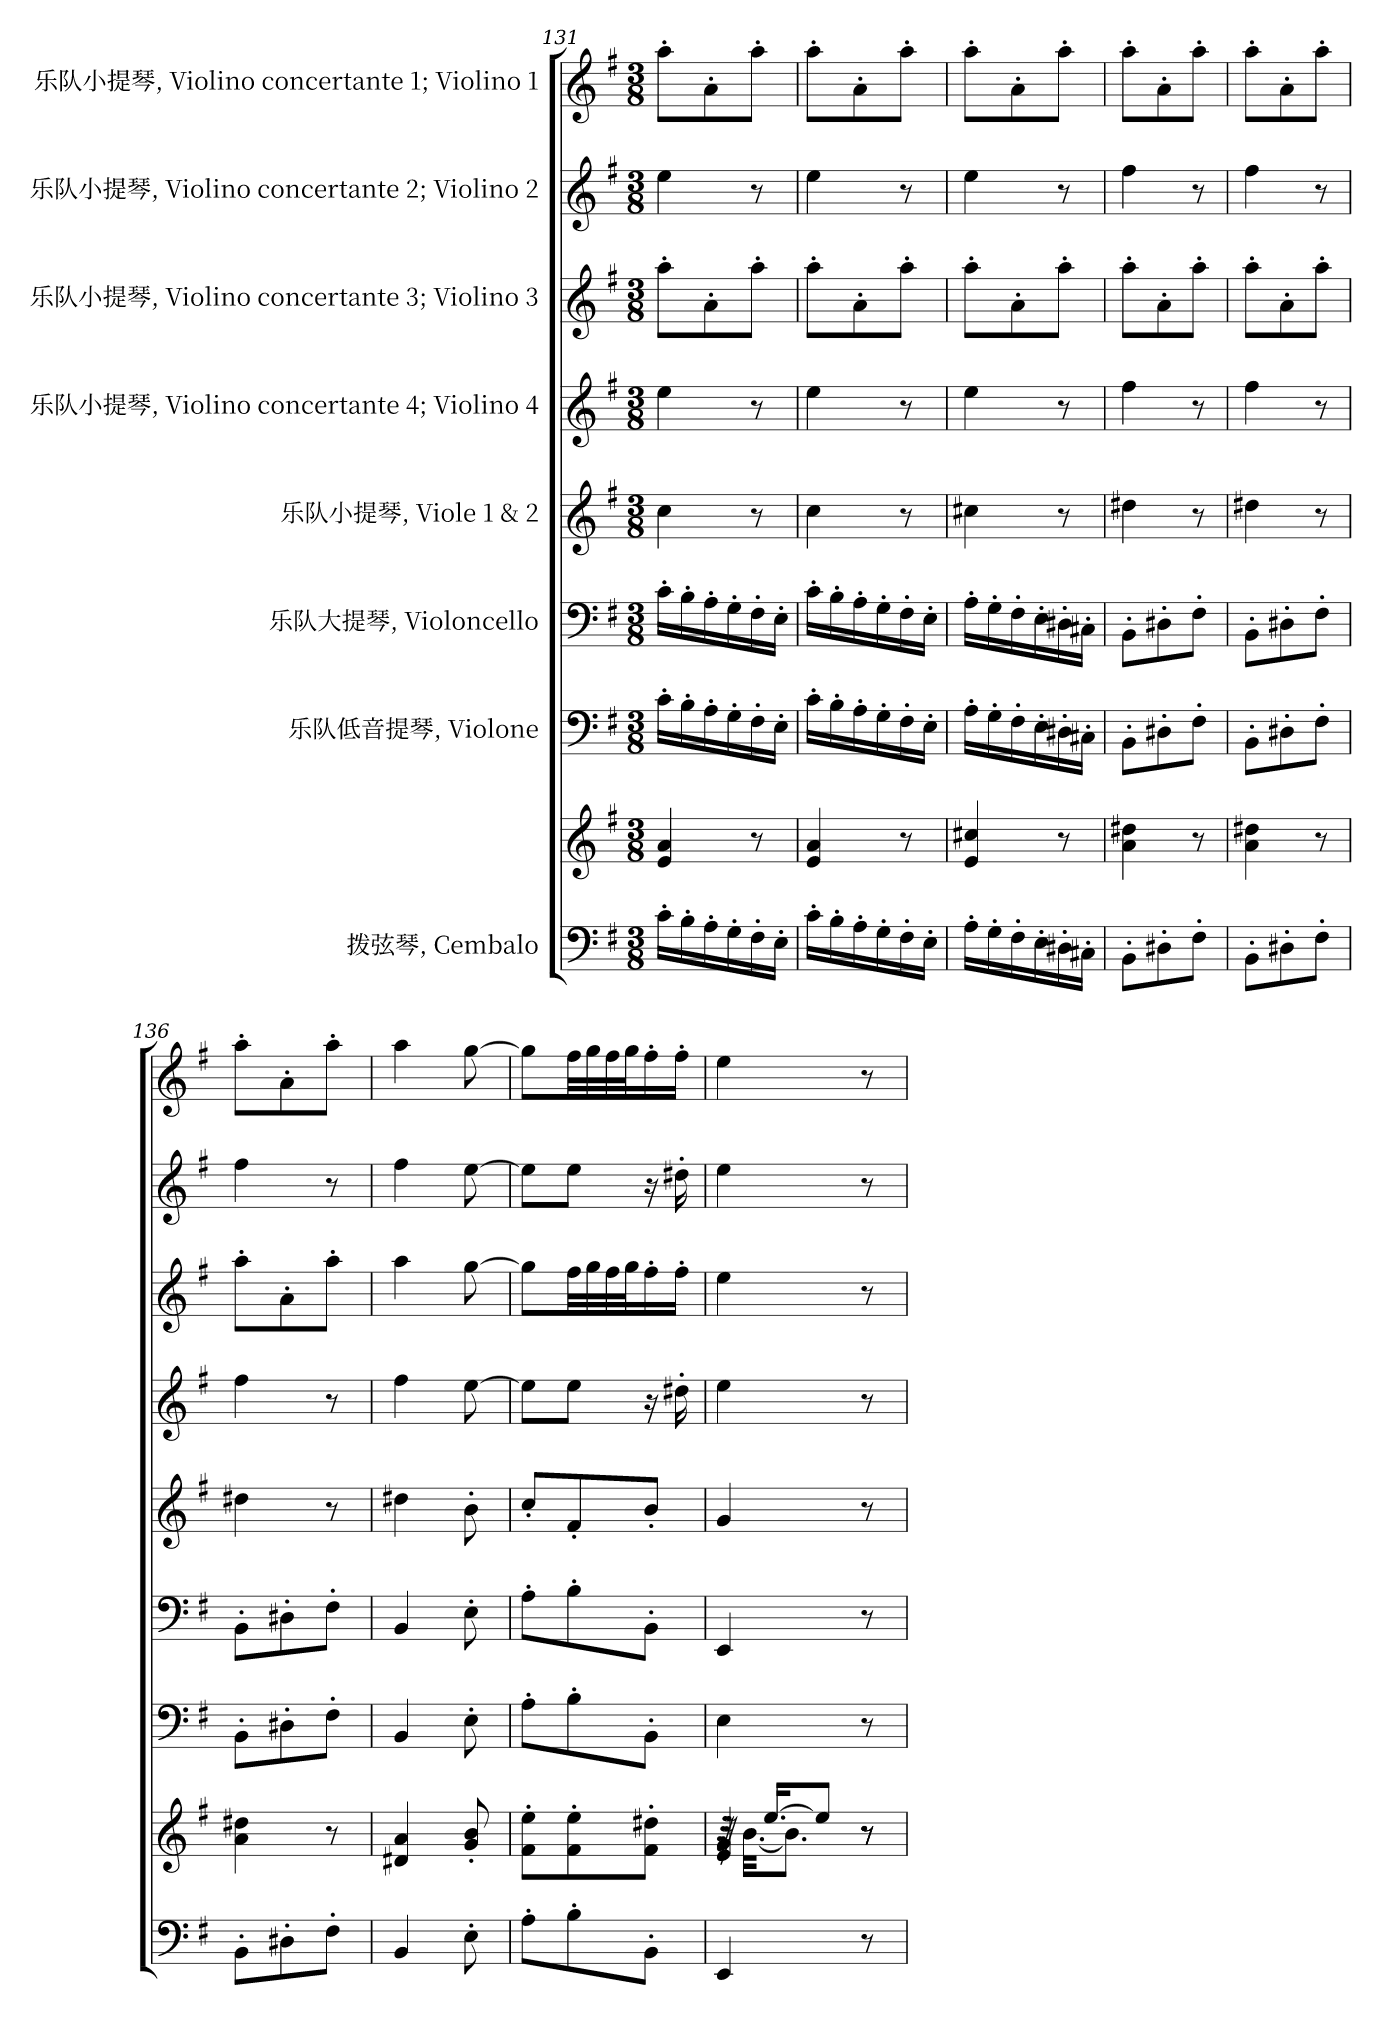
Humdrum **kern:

**kern	**kern	**kern	**kern	**kern	**kern	**kern	**kern	**kern
*part8	*part8	*part7	*part6	*part5	*part4	*part3	*part2	*part1
*staff9	*staff8	*staff7	*staff6	*staff5	*staff4	*staff3	*staff2	*staff1
*I"拨弦琴, Cembalo	*	*I"乐队低音提琴, Violone	*I"乐队大提琴, Violoncello	*I"乐队小提琴, Viole 1 &amp; 2	*I"乐队小提琴, Violino concertante 4; Violino 4	*I"乐队小提琴, Violino concertante 3; Violino 3	*I"乐队小提琴, Violino concertante 2; Violino 2	*I"乐队小提琴, Violino concertante 1; Violino 1
*clefF4	*clefG2	*clefF4	*clefF4	*clefG2	*clefG2	*clefG2	*clefG2	*clefG2
*	*	*ITrd7c12	*	*	*	*	*	*
*k[f#]	*k[f#]	*k[f#]	*k[f#]	*k[f#]	*k[f#]	*k[f#]	*k[f#]	*k[f#]
*M3/8	*M3/8	*M3/8	*M3/8	*M3/8	*M3/8	*M3/8	*M3/8	*M3/8
=131	=131	=131	=131	=131	=131	=131	=131	=131
16c'\LL	4e/ 4a/	16C'\LL	16c'\LL	4cc\	4ee\	8aa'\L	4ee\	8aa'\L
16B'\	.	16BB'\	16B'\	.	.	.	.	.
16A'\	.	16AA'\	16A'\	.	.	8a'\	.	8a'\
16G'\	.	16GG'\	16G'\	.	.	.	.	.
16F#'\	8r	16FF#'\	16F#'\	8r	8r	8aa'\J	8r	8aa'\J
16E'\JJ	.	16EE'\JJ	16E'\JJ	.	.	.	.	.
=132	=132	=132	=132	=132	=132	=132	=132	=132
16c'\LL	4e/ 4a/	16C'\LL	16c'\LL	4cc\	4ee\	8aa'\L	4ee\	8aa'\L
16B'\	.	16BB'\	16B'\	.	.	.	.	.
16A'\	.	16AA'\	16A'\	.	.	8a'\	.	8a'\
16G'\	.	16GG'\	16G'\	.	.	.	.	.
16F#'\	8r	16FF#'\	16F#'\	8r	8r	8aa'\J	8r	8aa'\J
16E'\JJ	.	16EE'\JJ	16E'\JJ	.	.	.	.	.
!!LO:PB:g=z
=133	=133	=133	=133	=133	=133	=133	=133	=133
16A'\LL	4e/ 4cc#X/	16AA'\LL	16A'\LL	4cc#X\	4ee\	8aa'\L	4ee\	8aa'\L
16G'\	.	16GG'\	16G'\	.	.	.	.	.
16F#'\	.	16FF#'\	16F#'\	.	.	8a'\	.	8a'\
16E'\	.	16EE'\	16E'\	.	.	.	.	.
16D#X'\	8r	16DD#X'\	16D#X'\	8r	8r	8aa'\J	8r	8aa'\J
16C#X'\JJ	.	16CC#X'\JJ	16C#X'\JJ	.	.	.	.	.
=134	=134	=134	=134	=134	=134	=134	=134	=134
8BB'\L	4a\ 4dd#X\	8BBB'\L	8BB'\L	4dd#X\	4ff#\	8aa'\L	4ff#\	8aa'\L
8D#X'\	.	8DD#X'\	8D#X'\	.	.	8a'\	.	8a'\
8F#'\J	8r	8FF#'\J	8F#'\J	8r	8r	8aa'\J	8r	8aa'\J
=135	=135	=135	=135	=135	=135	=135	=135	=135
8BB'\L	4a\ 4dd#X\	8BBB'\L	8BB'\L	4dd#X\	4ff#\	8aa'\L	4ff#\	8aa'\L
8D#X'\	.	8DD#X'\	8D#X'\	.	.	8a'\	.	8a'\
8F#'\J	8r	8FF#'\J	8F#'\J	8r	8r	8aa'\J	8r	8aa'\J
=136	=136	=136	=136	=136	=136	=136	=136	=136
8BB'\L	4a\ 4dd#X\	8BBB'\L	8BB'\L	4dd#X\	4ff#\	8aa'\L	4ff#\	8aa'\L
8D#X'\	.	8DD#X'\	8D#X'\	.	.	8a'\	.	8a'\
8F#'\J	8r	8FF#'\J	8F#'\J	8r	8r	8aa'\J	8r	8aa'\J
=137	=137	=137	=137	=137	=137	=137	=137	=137
4BB/	4d#X/ 4a/	4BBB/	4BB/	4dd#X\	4ff#\	4aa\	4ff#\	4aa\
8E'\	8g/' 8b/'	8EE'\	8E'\	8b'\	[8ee\	[8gg\	[8ee\	[8gg\
=138	=138	=138	=138	=138	=138	=138	=138	=138
8A'\L	8f#\' 8ee\'L	8AA'\L	8A'\L	8cc'/L	8ee\L]	8gg\L]	8ee\L]	8gg\L]
*	*	*	*	*	*	*	*	*MM87
8B'\	8f#\' 8ee\'	8BB'\	8B'\	8f#'/	8ee\J	32ff#\LL	8ee\J	32ff#\LL
.	.	.	.	.	.	32gg\	.	32gg\
.	.	.	.	.	.	32ff#\	.	32ff#\
.	.	.	.	.	.	32gg\J	.	32gg\J
8BB'\J	8f#\' 8dd#X\'J	8BBB'\J	8BB'\J	8b'/J	16r	16ff#'\	16r	16ff#'\
*	*	*	*	*	*	*	*	*MM72
.	.	.	.	.	16dd#X'\	16ff#'\JJ	16dd#X'\	16ff#'\JJ
!!LO:PB:g=z
=139	=139	=139	=139	=139	=139	=139	=139	=139
*	*	*	*	*	*	*	*	*MM23
*	*^	*	*	*	*	*	*	*
*	*	*^	*	*	*	*	*	*	*
4EE/	32r	64r	4e/ 4g/	4EE\	4EE/	4g/	4ee\	4ee\	4ee\	4ee\
.	.	[32.b\KKL	.	.	.	.	.	.	.	.
.	[16.ee/KL	.	.	.	.	.	.	.	.	.
.	.	8.b\J]	.	.	.	.	.	.	.	.
.	8ee/J]	.	.	.	.	.	.	.	.	.
8r	8r	8r	8r	8r	8r	8r	8r	8r	8r	8r
*	*v	*v	*v	*	*	*	*	*	*	*
=	=	=	=	=	=	=	=	=
*-	*-	*-	*-	*-	*-	*-	*-	*-
